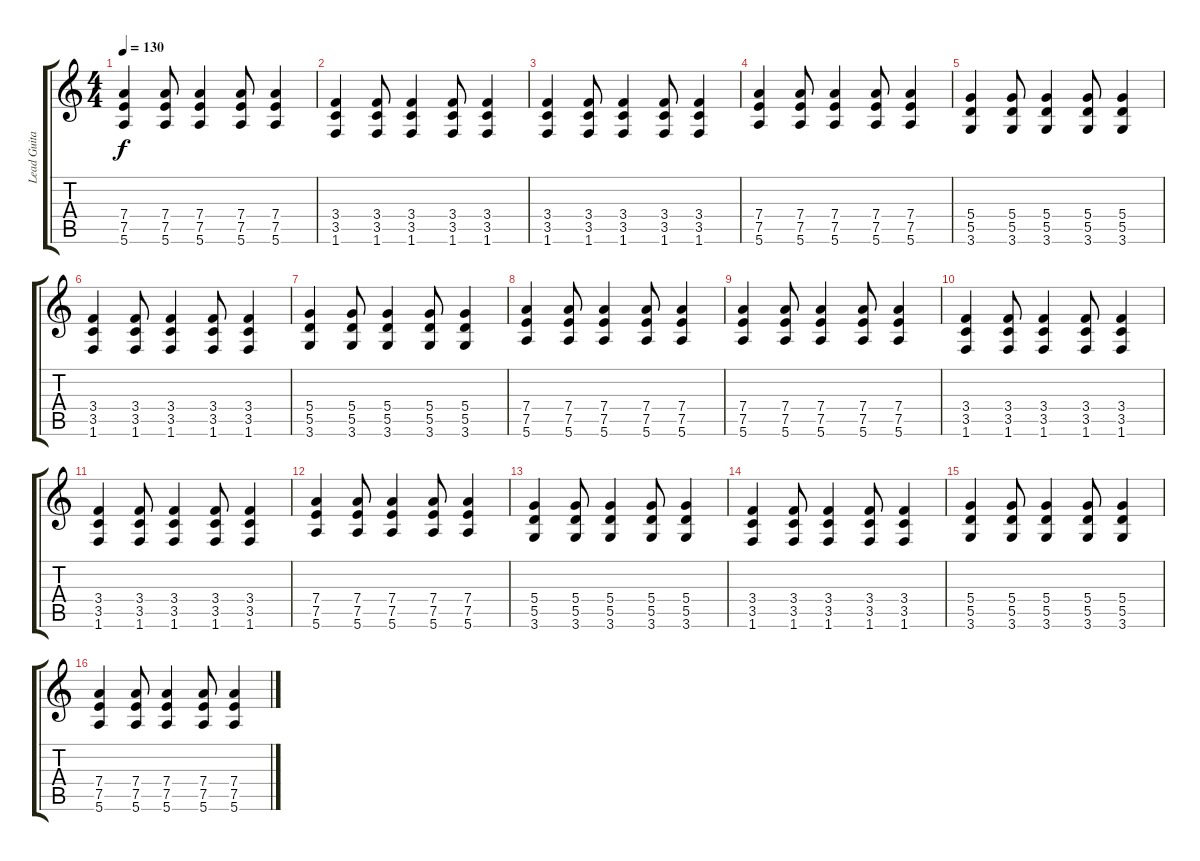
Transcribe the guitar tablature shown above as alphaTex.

\track ("Lead Guitar" "Lead Guita") {instrument distortionguitar}
\staff {score tabs}
\tuning (E4 B3 G3 D3 A2 E2) {hide}
\ts (4 4)
\tempo 130
\clef g2
\ks c
(7.4 7.5 5.6).4{dy f} (7.4 7.5 5.6).8 (7.4 7.5 5.6).4 (7.4 7.5 5.6).8 (7.4 7.5 5.6).4 |
(3.4 3.5 1.6).4 (3.4 3.5 1.6).8 (3.4 3.5 1.6).4 (3.4 3.5 1.6).8 (3.4 3.5 1.6).4 |
(3.4 3.5 1.6).4 (3.4 3.5 1.6).8 (3.4 3.5 1.6).4 (3.4 3.5 1.6).8 (3.4 3.5 1.6).4 |
(7.4 7.5 5.6).4 (7.4 7.5 5.6).8 (7.4 7.5 5.6).4 (7.4 7.5 5.6).8 (7.4 7.5 5.6).4 |
(5.4 5.5 3.6).4 (5.4 5.5 3.6).8 (5.4 5.5 3.6).4 (5.4 5.5 3.6).8 (5.4 5.5 3.6).4 |
(3.4 3.5 1.6).4 (3.4 3.5 1.6).8 (3.4 3.5 1.6).4 (3.4 3.5 1.6).8 (3.4 3.5 1.6).4 |
(5.4 5.5 3.6).4 (5.4 5.5 3.6).8 (5.4 5.5 3.6).4 (5.4 5.5 3.6).8 (5.4 5.5 3.6).4 |
(7.4 7.5 5.6).4 (7.4 7.5 5.6).8 (7.4 7.5 5.6).4 (7.4 7.5 5.6).8 (7.4 7.5 5.6).4 |
(7.4 7.5 5.6).4 (7.4 7.5 5.6).8 (7.4 7.5 5.6).4 (7.4 7.5 5.6).8 (7.4 7.5 5.6).4 |
(3.4 3.5 1.6).4 (3.4 3.5 1.6).8 (3.4 3.5 1.6).4 (3.4 3.5 1.6).8 (3.4 3.5 1.6).4 |
(3.4 3.5 1.6).4 (3.4 3.5 1.6).8 (3.4 3.5 1.6).4 (3.4 3.5 1.6).8 (3.4 3.5 1.6).4 |
(7.4 7.5 5.6).4 (7.4 7.5 5.6).8 (7.4 7.5 5.6).4 (7.4 7.5 5.6).8 (7.4 7.5 5.6).4 |
(5.4 5.5 3.6).4 (5.4 5.5 3.6).8 (5.4 5.5 3.6).4 (5.4 5.5 3.6).8 (5.4 5.5 3.6).4 |
(3.4 3.5 1.6).4 (3.4 3.5 1.6).8 (3.4 3.5 1.6).4 (3.4 3.5 1.6).8 (3.4 3.5 1.6).4 |
(5.4 5.5 3.6).4 (5.4 5.5 3.6).8 (5.4 5.5 3.6).4 (5.4 5.5 3.6).8 (5.4 5.5 3.6).4 |
(7.4 7.5 5.6).4 (7.4 7.5 5.6).8 (7.4 7.5 5.6).4 (7.4 7.5 5.6).8 (7.4 7.5 5.6).4
